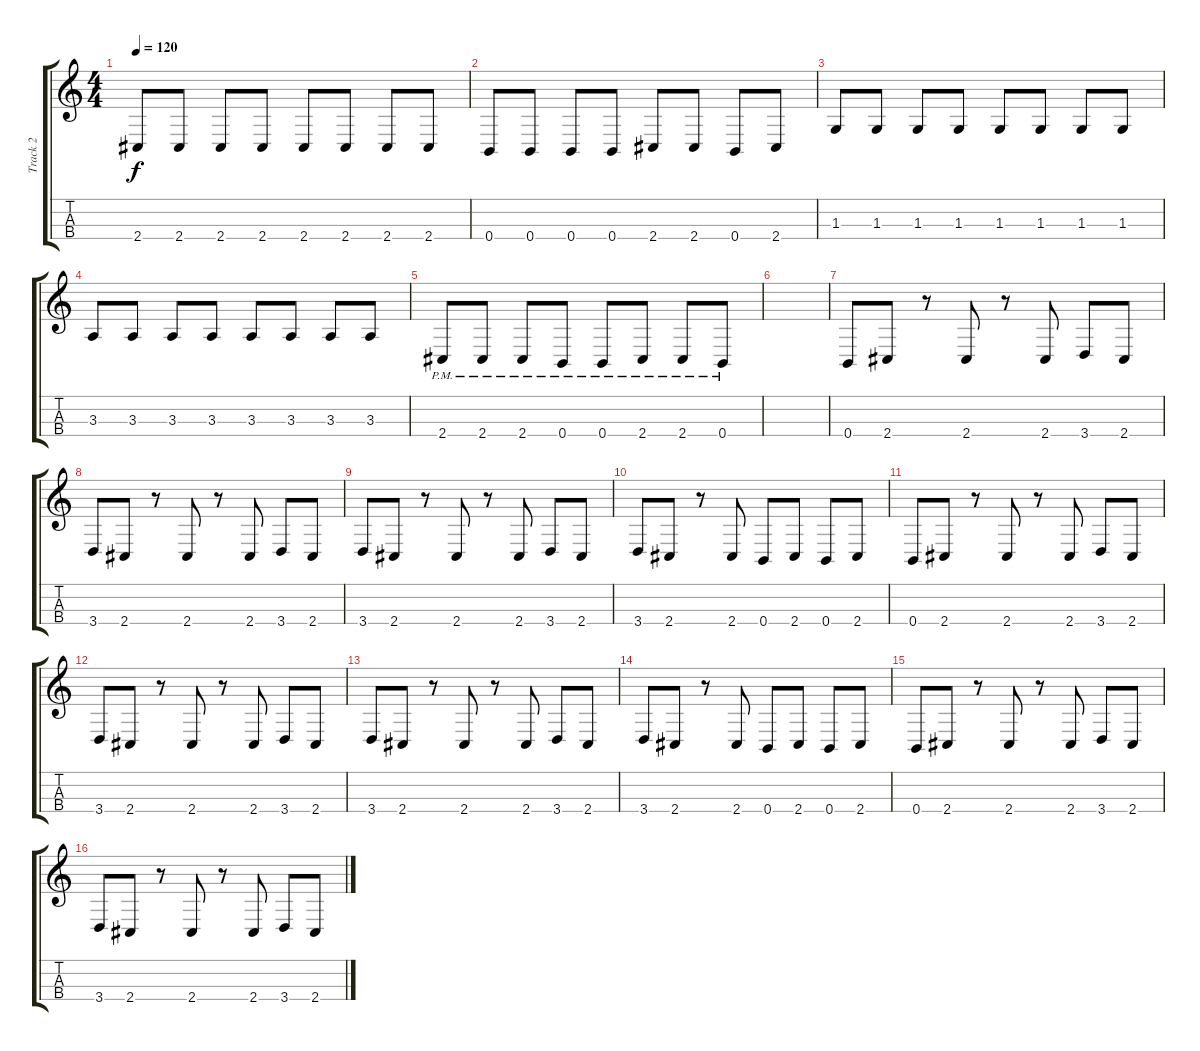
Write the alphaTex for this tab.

\track ("Track 2" "Track 2") {instrument electricbassfinger}
\staff {score tabs}
\tuning (E3 B2 Gb2 B1) {hide}
\ts (4 4)
\tempo 120
\clef g2
\ks c
2.4.8{dy f} 2.4.8 2.4.8 2.4.8 2.4.8 2.4.8 2.4.8 2.4.8 |
0.4.8 0.4.8 0.4.8 0.4.8 2.4.8 2.4.8 0.4.8 2.4.8 |
1.3.8 1.3.8 1.3.8 1.3.8 1.3.8 1.3.8 1.3.8 1.3.8 |
3.3.8 3.3.8 3.3.8 3.3.8 3.3.8 3.3.8 3.3.8 3.3.8 |
2.4{pm}.8 2.4{pm}.8 2.4{pm}.8 0.4{pm}.8 0.4{pm}.8 2.4{pm}.8 2.4{pm}.8 0.4{pm}.8 |
|
0.4.8 2.4.8 r.8 2.4.8 r.8 2.4.8 3.4.8 2.4.8 |
3.4.8 2.4.8 r.8 2.4.8 r.8 2.4.8 3.4.8 2.4.8 |
3.4.8 2.4.8 r.8 2.4.8 r.8 2.4.8 3.4.8 2.4.8 |
3.4.8 2.4.8 r.8 2.4.8 0.4.8 2.4.8 0.4.8 2.4.8 |
0.4.8 2.4.8 r.8 2.4.8 r.8 2.4.8 3.4.8 2.4.8 |
3.4.8 2.4.8 r.8 2.4.8 r.8 2.4.8 3.4.8 2.4.8 |
3.4.8 2.4.8 r.8 2.4.8 r.8 2.4.8 3.4.8 2.4.8 |
3.4.8 2.4.8 r.8 2.4.8 0.4.8 2.4.8 0.4.8 2.4.8 |
0.4.8 2.4.8 r.8 2.4.8 r.8 2.4.8 3.4.8 2.4.8 |
3.4.8 2.4.8 r.8 2.4.8 r.8 2.4.8 3.4.8 2.4.8
